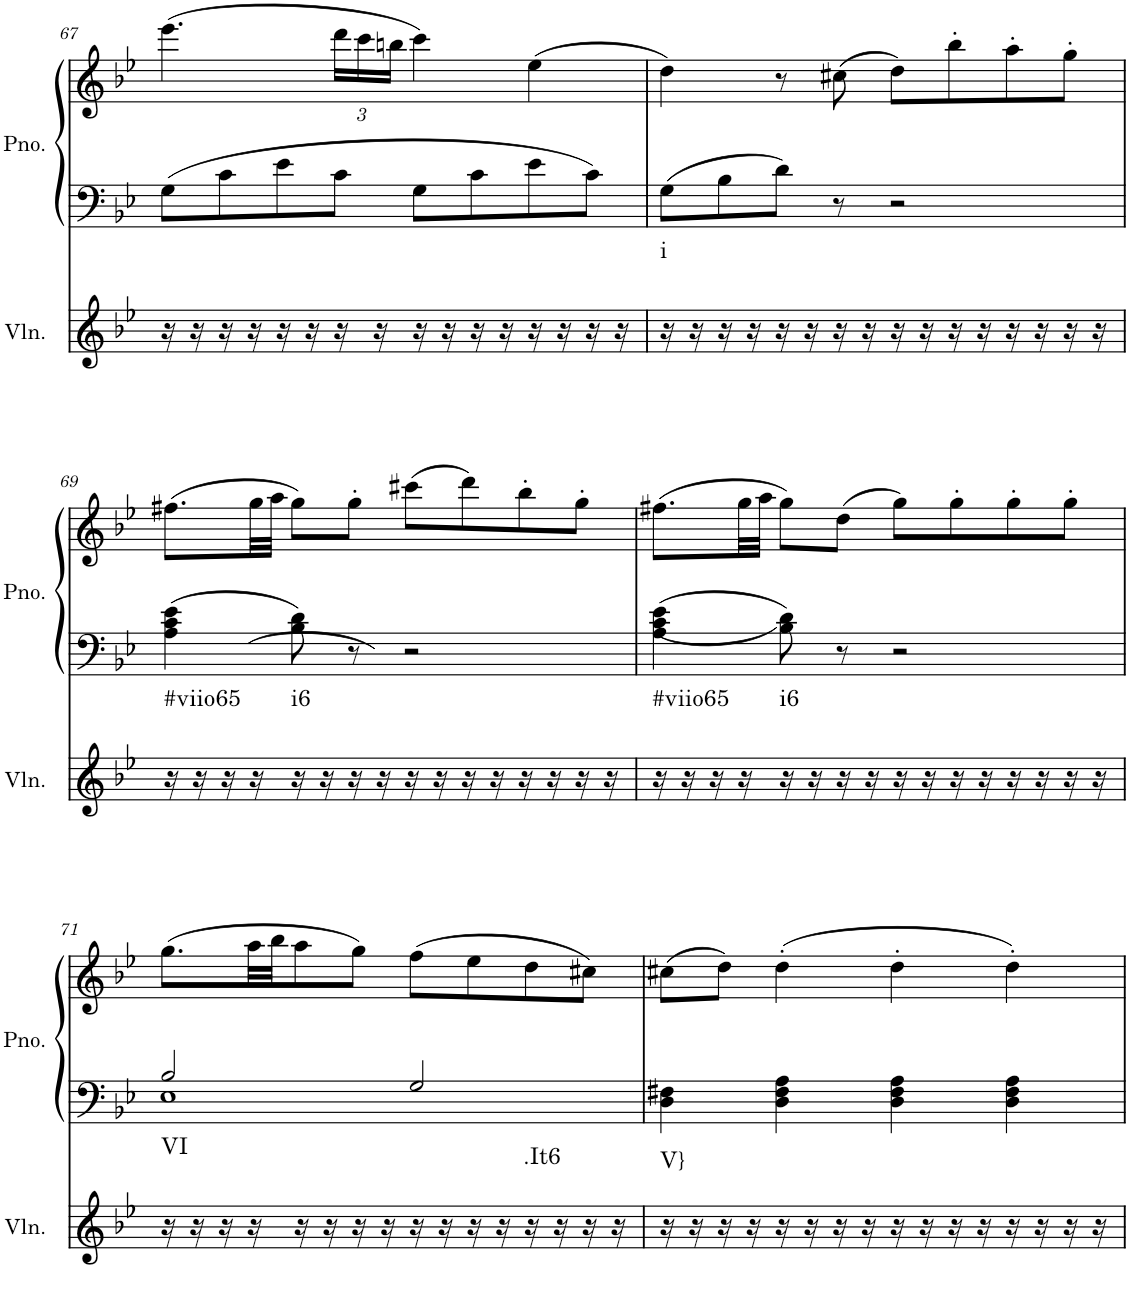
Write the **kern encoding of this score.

**kern	**harte	**kern	**kern
*part2	*part2	*part1	*part1
*staff3	*	*staff2	*staff1
*I"Violin	*	*I"Piano, Piano right	*
*I'Vln.	*	*I'Pno.	*
!!LO:PB:g=z
*clefG2	*	*clefF4	*clefG2
*k[b-e-]	*	*k[b-e-]	*k[b-e-]
*M2/2	*	*M2/2	*M2/2
*met(c|)	*	*met(c|)	*met(c|)
=67	=67	=67	=67
16r	.	8G\L	(4.eee-\
16r	.	.	.
16r	.	8c\	.
16r	.	.	.
16r	.	8e-\	.
16r	.	.	.
*	*	*	*Xbrackettup
16r	.	8c\J	24ddd\LL
.	.	.	24ccc\
16r	.	.	.
.	.	.	24bbn\JJ
16r	.	8G\L	4ccc\)
16r	.	.	.
16r	.	8c\	.
16r	.	.	.
16r	.	8e-\	(4ee-\
16r	.	.	.
16r	.	8c\J	.
16r	.	.	.
=68	=68	=68	=68
!	!LO:H:kt=i	!	!
16r	N	8G\L	4dd\)
16r	.	.	.
16r	.	8B-\	.
16r	.	.	.
16r	.	8d\J	8r
16r	.	.	.
16r	.	8r	(8cc#X\
16r	.	.	.
16r	.	2r	8dd\L)
16r	.	.	.
16r	.	.	8bb-'\
16r	.	.	.
16r	.	.	8aa'\
16r	.	.	.
16r	.	.	8gg'\J
16r	.	.	.
!!LO:LB:g=z
=69	=69	=69	=69
!	!LO:H:kt=#viio65	!	!
16r	N	4A\ 4c\ 4e-\	(8.ff#X\L
16r	.	.	.
16r	.	.	.
16r	.	.	32gg\LL
.	.	.	32aa\JJJ
!	!LO:H:kt=i6	!	!
16r	N	8B-\ 8d\	8gg\L)
16r	.	.	.
16r	.	8r	8gg'\J
16r	.	.	.
16r	.	2r	(8ccc#X\L
16r	.	.	.
16r	.	.	8ddd\)
16r	.	.	.
16r	.	.	8bb-'\
16r	.	.	.
16r	.	.	8gg'\J
16r	.	.	.
=70	=70	=70	=70
!	!LO:H:kt=#viio65	!	!
16r	N	4A\ 4c\ 4e-\	(8.ff#X\L
16r	.	.	.
16r	.	.	.
16r	.	.	32gg\LL
.	.	.	32aa\JJJ
!	!LO:H:kt=i6	!	!
16r	N	8B-\ 8d\	8gg\L)
16r	.	.	.
16r	.	8r	(8dd\J
16r	.	.	.
16r	.	2r	8gg\L)
16r	.	.	.
16r	.	.	8gg'\
16r	.	.	.
16r	.	.	8gg'\
16r	.	.	.
16r	.	.	8gg'\J
16r	.	.	.
!!LO:LB:g=z
=71	=71	=71	=71
*	*	*^	*
!	!LO:H:kt=VI	!	!	!
16r	N	2B-/	1E-	(8.gg\L
16r	.	.	.	.
16r	.	.	.	.
16r	.	.	.	32aa\LL
.	.	.	.	32bb-\JJ
16r	.	.	.	8aa\
16r	.	.	.	.
16r	.	.	.	8gg\J)
16r	.	.	.	.
16r	.	2G/	.	(8ff\L
16r	.	.	.	.
16r	.	.	.	8ee-\
16r	.	.	.	.
!	!LO:H:kt=.It6	!	!	!
16r	N	.	.	8dd\
16r	.	.	.	.
16r	.	.	.	8cc#X\J)
16r	.	.	.	.
*	*	*v	*v	*
=72	=72	=72	=72
!	!LO:H:kt=V}	!	!
16r	N	4D\ 4F#X\	(8cc#X\L
16r	.	.	.
16r	.	.	8dd\J)
16r	.	.	.
16r	.	4D\ 4F#\ 4A\	(4dd'\
16r	.	.	.
16r	.	.	.
16r	.	.	.
16r	.	4D\ 4F#\ 4A\	4dd'\
16r	.	.	.
16r	.	.	.
16r	.	.	.
16r	.	4D\ 4F#\ 4A\	4dd'\)
16r	.	.	.
16r	.	.	.
16r	.	.	.
=	=	=	=
*-	*-	*-	*-
